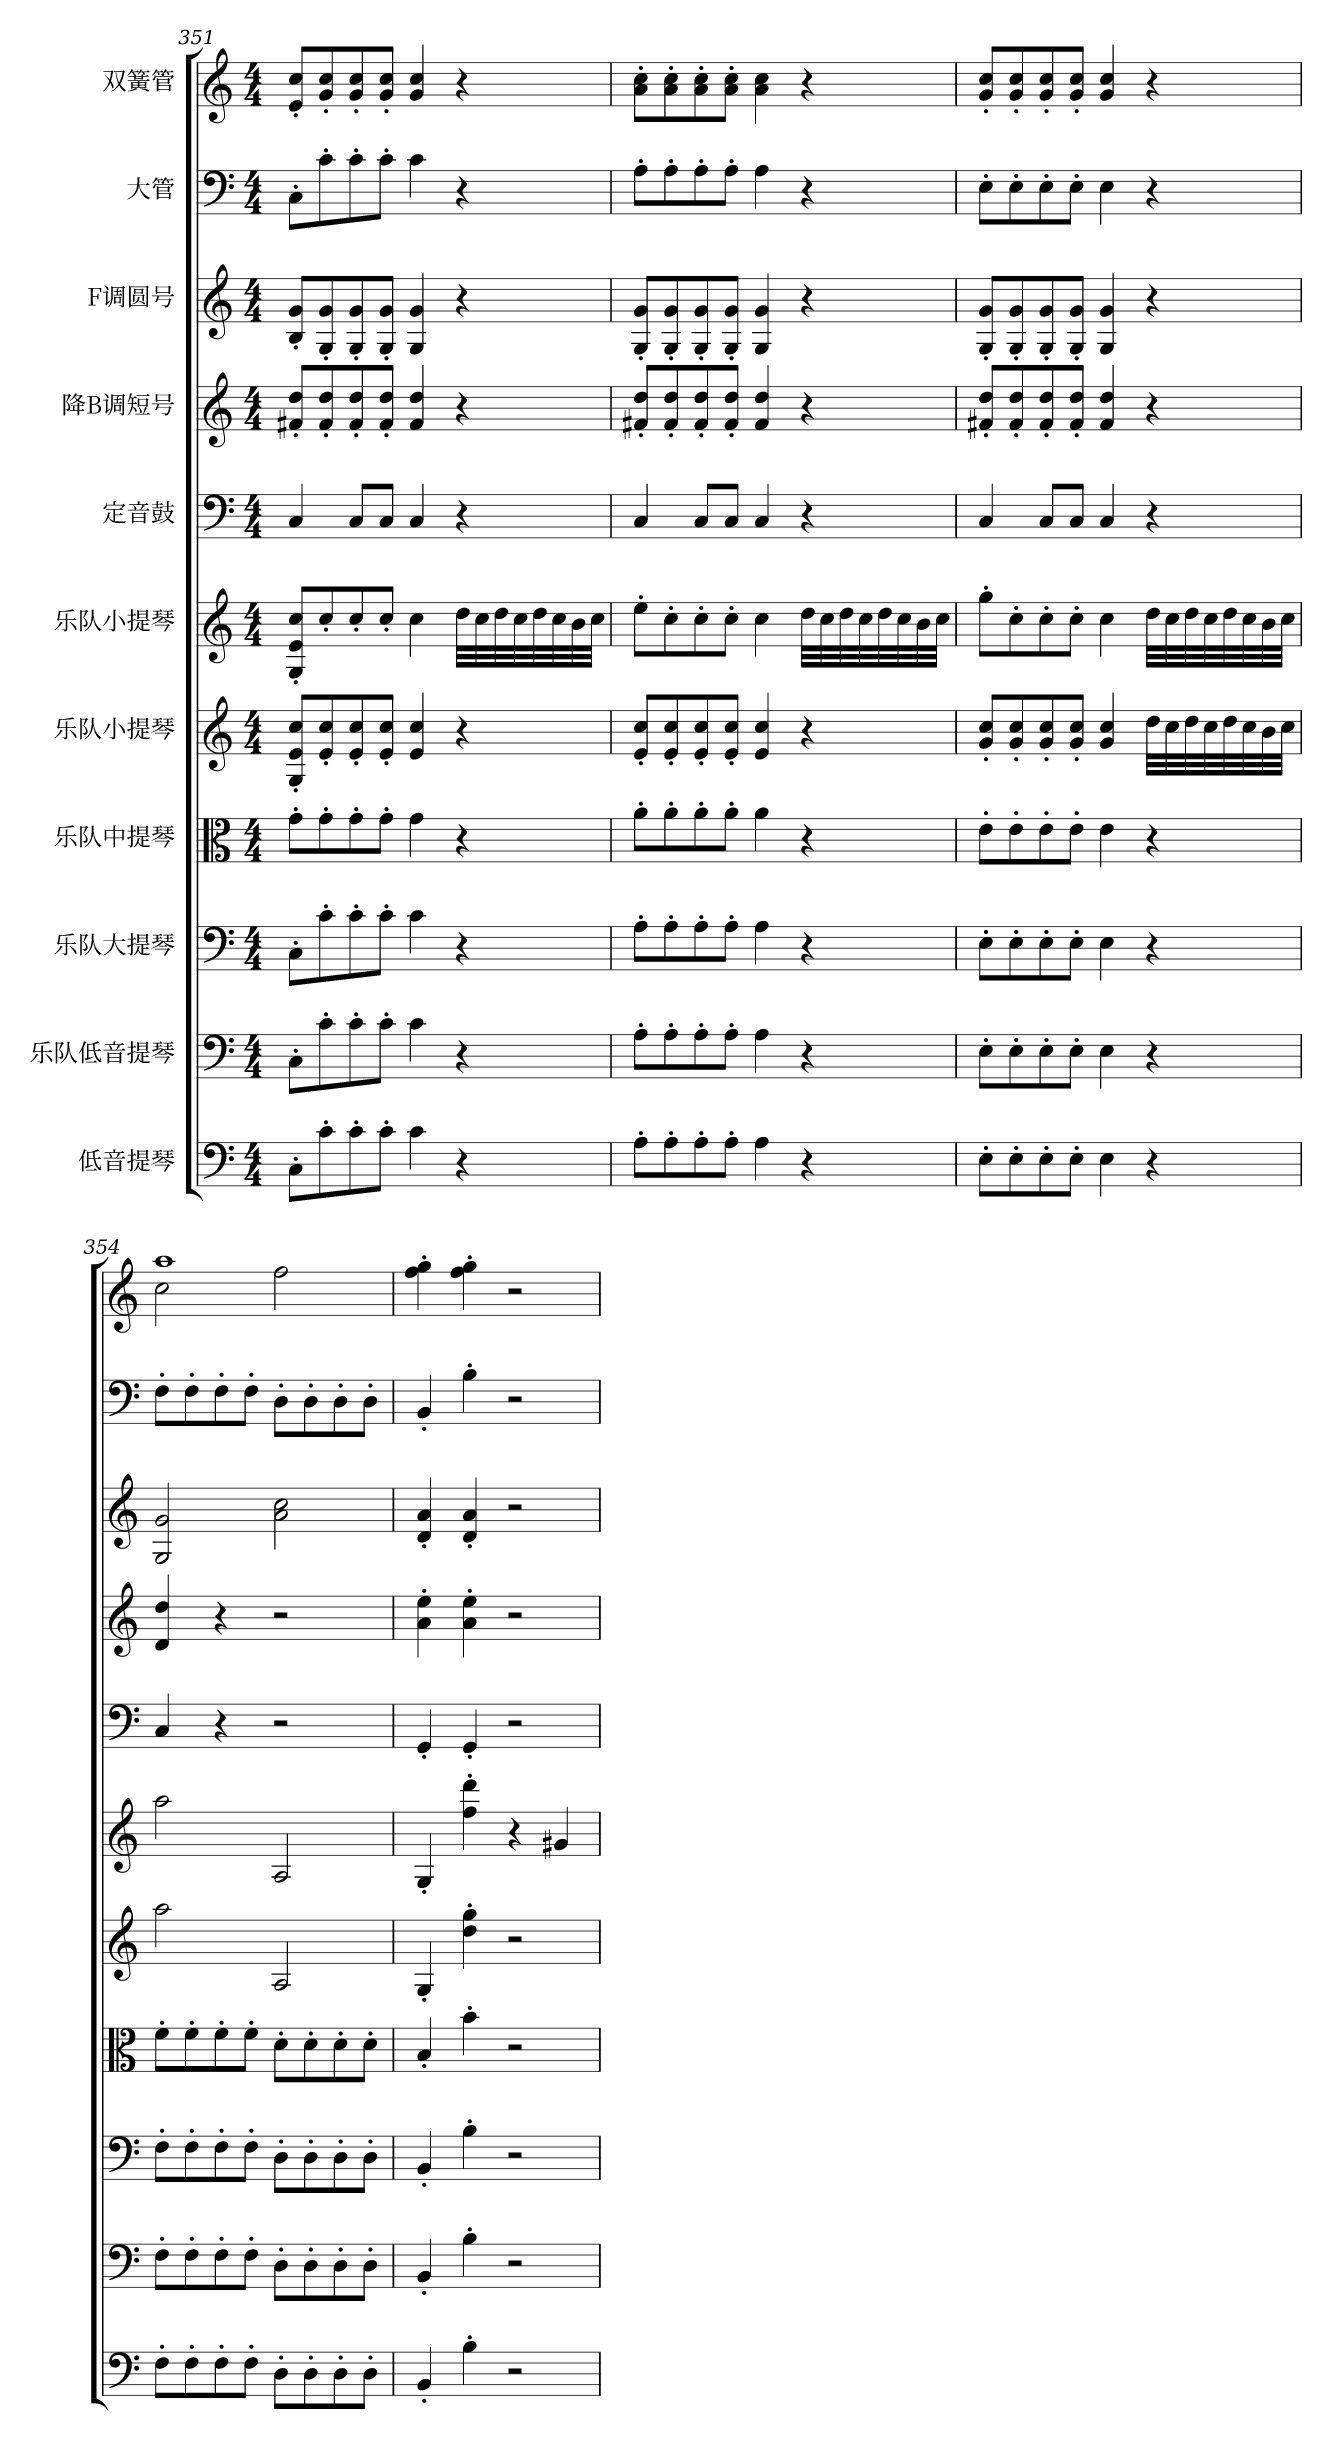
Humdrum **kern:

**kern	**kern	**kern	**kern	**kern	**kern	**kern	**kern	**kern	**kern	**kern
*part11	*part10	*part9	*part8	*part7	*part6	*part5	*part4	*part3	*part2	*part1
*staff11	*staff10	*staff9	*staff8	*staff7	*staff6	*staff5	*staff4	*staff3	*staff2	*staff1
*I"低音提琴	*I"乐队低音提琴	*I"乐队大提琴	*I"乐队中提琴	*I"乐队小提琴	*I"乐队小提琴	*I"定音鼓	*I"降B调短号	*I"F调圆号	*I"大管	*I"双簧管
!!LO:PB:g=z
*clefF4	*clefF4	*clefF4	*clefC3	*clefG2	*clefG2	*clefF4	*clefG2	*clefG2	*clefF4	*clefG2
*ITrd7c12	*ITrd7c12	*	*	*	*	*	*ITrd1c2	*ITrd4c7	*	*
*k[]	*k[]	*k[]	*k[]	*k[]	*k[]	*k[]	*k[b-e-]	*k[b-]	*k[]	*k[]
*M4/4	*M4/4	*M4/4	*M4/4	*M4/4	*M4/4	*M4/4	*M4/4	*M4/4	*M4/4	*M4/4
*MM180	*MM180	*MM180	*MM180	*MM180	*MM180	*MM180	*MM180	*MM180	*MM180	*MM180
=351	=351	=351	=351	=351	=351	=351	=351	=351	=351	=351
8CC'\L	8CC'\L	8C'\L	8g'\L	8G/' 8e/' 8cc/'L	8G/' 8e/' 8cc/'L	4C/	8en/' 8cc/'L	8E/' 8c/'L	8C'\L	8e/' 8cc/'L
8C'\	8C'\	8c'\	8g'\	8e/' 8cc/'	8cc'/	.	8e/' 8cc/'	8C/' 8c/'	8c'\	8g/' 8cc/'
8C'\	8C'\	8c'\	8g'\	8e/' 8cc/'	8cc'/	8C/L	8e/' 8cc/'	8C/' 8c/'	8c'\	8g/' 8cc/'
8C'\J	8C'\J	8c'\J	8g'\J	8e/' 8cc/'J	8cc'/J	8C/J	8e/' 8cc/'J	8C/' 8c/'J	8c'\J	8g/' 8cc/'J
4C\	4C\	4c\	4g\	4e/ 4cc/	4cc\	4C/	4e/ 4cc/	4C/ 4c/	4c\	4g/ 4cc/
4r	4r	4r	4r	4r	32dd\LLL	4r	4r	4r	4r	4r
.	.	.	.	.	32cc\	.	.	.	.	.
.	.	.	.	.	32dd\	.	.	.	.	.
.	.	.	.	.	32cc\	.	.	.	.	.
.	.	.	.	.	32dd\	.	.	.	.	.
.	.	.	.	.	32cc\	.	.	.	.	.
.	.	.	.	.	32b\	.	.	.	.	.
.	.	.	.	.	32cc\JJJ	.	.	.	.	.
=352	=352	=352	=352	=352	=352	=352	=352	=352	=352	=352
8AA'\L	8AA'\L	8A'\L	8a'\L	8e/' 8cc/'L	8ee'\L	4C/	8en/' 8cc/'L	8C/' 8c/'L	8A'\L	8a\' 8cc\'L
8AA'\	8AA'\	8A'\	8a'\	8e/' 8cc/'	8cc'\	.	8e/' 8cc/'	8C/' 8c/'	8A'\	8a\' 8cc\'
8AA'\	8AA'\	8A'\	8a'\	8e/' 8cc/'	8cc'\	8C/L	8e/' 8cc/'	8C/' 8c/'	8A'\	8a\' 8cc\'
8AA'\J	8AA'\J	8A'\J	8a'\J	8e/' 8cc/'J	8cc'\J	8C/J	8e/' 8cc/'J	8C/' 8c/'J	8A'\J	8a\' 8cc\'J
4AA\	4AA\	4A\	4a\	4e/ 4cc/	4cc\	4C/	4e/ 4cc/	4C/ 4c/	4A\	4a\ 4cc\
4r	4r	4r	4r	4r	32dd\LLL	4r	4r	4r	4r	4r
.	.	.	.	.	32cc\	.	.	.	.	.
.	.	.	.	.	32dd\	.	.	.	.	.
.	.	.	.	.	32cc\	.	.	.	.	.
.	.	.	.	.	32dd\	.	.	.	.	.
.	.	.	.	.	32cc\	.	.	.	.	.
.	.	.	.	.	32b\	.	.	.	.	.
.	.	.	.	.	32cc\JJJ	.	.	.	.	.
!!LO:PB:g=z
=353	=353	=353	=353	=353	=353	=353	=353	=353	=353	=353
8EE'\L	8EE'\L	8E'\L	8e'\L	8g/' 8cc/'L	8gg'\L	4C/	8en/' 8cc/'L	8C/' 8c/'L	8E'\L	8g/' 8cc/'L
8EE'\	8EE'\	8E'\	8e'\	8g/' 8cc/'	8cc'\	.	8e/' 8cc/'	8C/' 8c/'	8E'\	8g/' 8cc/'
8EE'\	8EE'\	8E'\	8e'\	8g/' 8cc/'	8cc'\	8C/L	8e/' 8cc/'	8C/' 8c/'	8E'\	8g/' 8cc/'
8EE'\J	8EE'\J	8E'\J	8e'\J	8g/' 8cc/'J	8cc'\J	8C/J	8e/' 8cc/'J	8C/' 8c/'J	8E'\J	8g/' 8cc/'J
4EE\	4EE\	4E\	4e\	4g/ 4cc/	4cc\	4C/	4e/ 4cc/	4C/ 4c/	4E\	4g/ 4cc/
4r	4r	4r	4r	32dd\LLL	32dd\LLL	4r	4r	4r	4r	4r
.	.	.	.	32cc\	32cc\	.	.	.	.	.
.	.	.	.	32dd\	32dd\	.	.	.	.	.
.	.	.	.	32cc\	32cc\	.	.	.	.	.
.	.	.	.	32dd\	32dd\	.	.	.	.	.
.	.	.	.	32cc\	32cc\	.	.	.	.	.
.	.	.	.	32b\	32b\	.	.	.	.	.
.	.	.	.	32cc\JJJ	32cc\JJJ	.	.	.	.	.
=354	=354	=354	=354	=354	=354	=354	=354	=354	=354	=354
*	*	*	*	*	*	*	*	*	*	*^
8FF'\L	8FF'\L	8F'\L	8f'\L	2aa\	2aa\	4C/	4c/ 4cc/	2C/ 2c/	8F'\L	1aa	2cc\
8FF'\	8FF'\	8F'\	8f'\	.	.	.	.	.	8F'\	.	.
8FF'\	8FF'\	8F'\	8f'\	.	.	4r	4r	.	8F'\	.	.
8FF'\J	8FF'\J	8F'\J	8f'\J	.	.	.	.	.	8F'\J	.	.
8DD'\L	8DD'\L	8D'\L	8d'\L	2A/	2A/	2r	2r	2d\ 2f\	8D'\L	.	2ff\
8DD'\	8DD'\	8D'\	8d'\	.	.	.	.	.	8D'\	.	.
8DD'\	8DD'\	8D'\	8d'\	.	.	.	.	.	8D'\	.	.
8DD'\J	8DD'\J	8D'\J	8d'\J	.	.	.	.	.	8D'\J	.	.
*	*	*	*	*	*	*	*	*	*	*v	*v
=355	=355	=355	=355	=355	=355	=355	=355	=355	=355	=355
*	*	*	*	*	*	*	*	*	*	*MM172
4BBB'/	4BBB'/	4BB'/	4B'/	4G'/	4G'/	4GG'/	4g\' 4dd\'	4G/' 4d/'	4BB'/	4ff\' 4gg\'
4BB'\	4BB'\	4B'\	4b'\	4dd\' 4gg\'	4ff\' 4ddd\'	4GG'/	4g\' 4dd\'	4G/' 4d/'	4B'\	4ff\' 4gg\'
2r	2r	2r	2r	2r	4r	2r	2r	2r	2r	2r
.	.	.	.	.	4g#X/	.	.	.	.	.
=	=	=	=	=	=	=	=	=	=	=
*-	*-	*-	*-	*-	*-	*-	*-	*-	*-	*-
